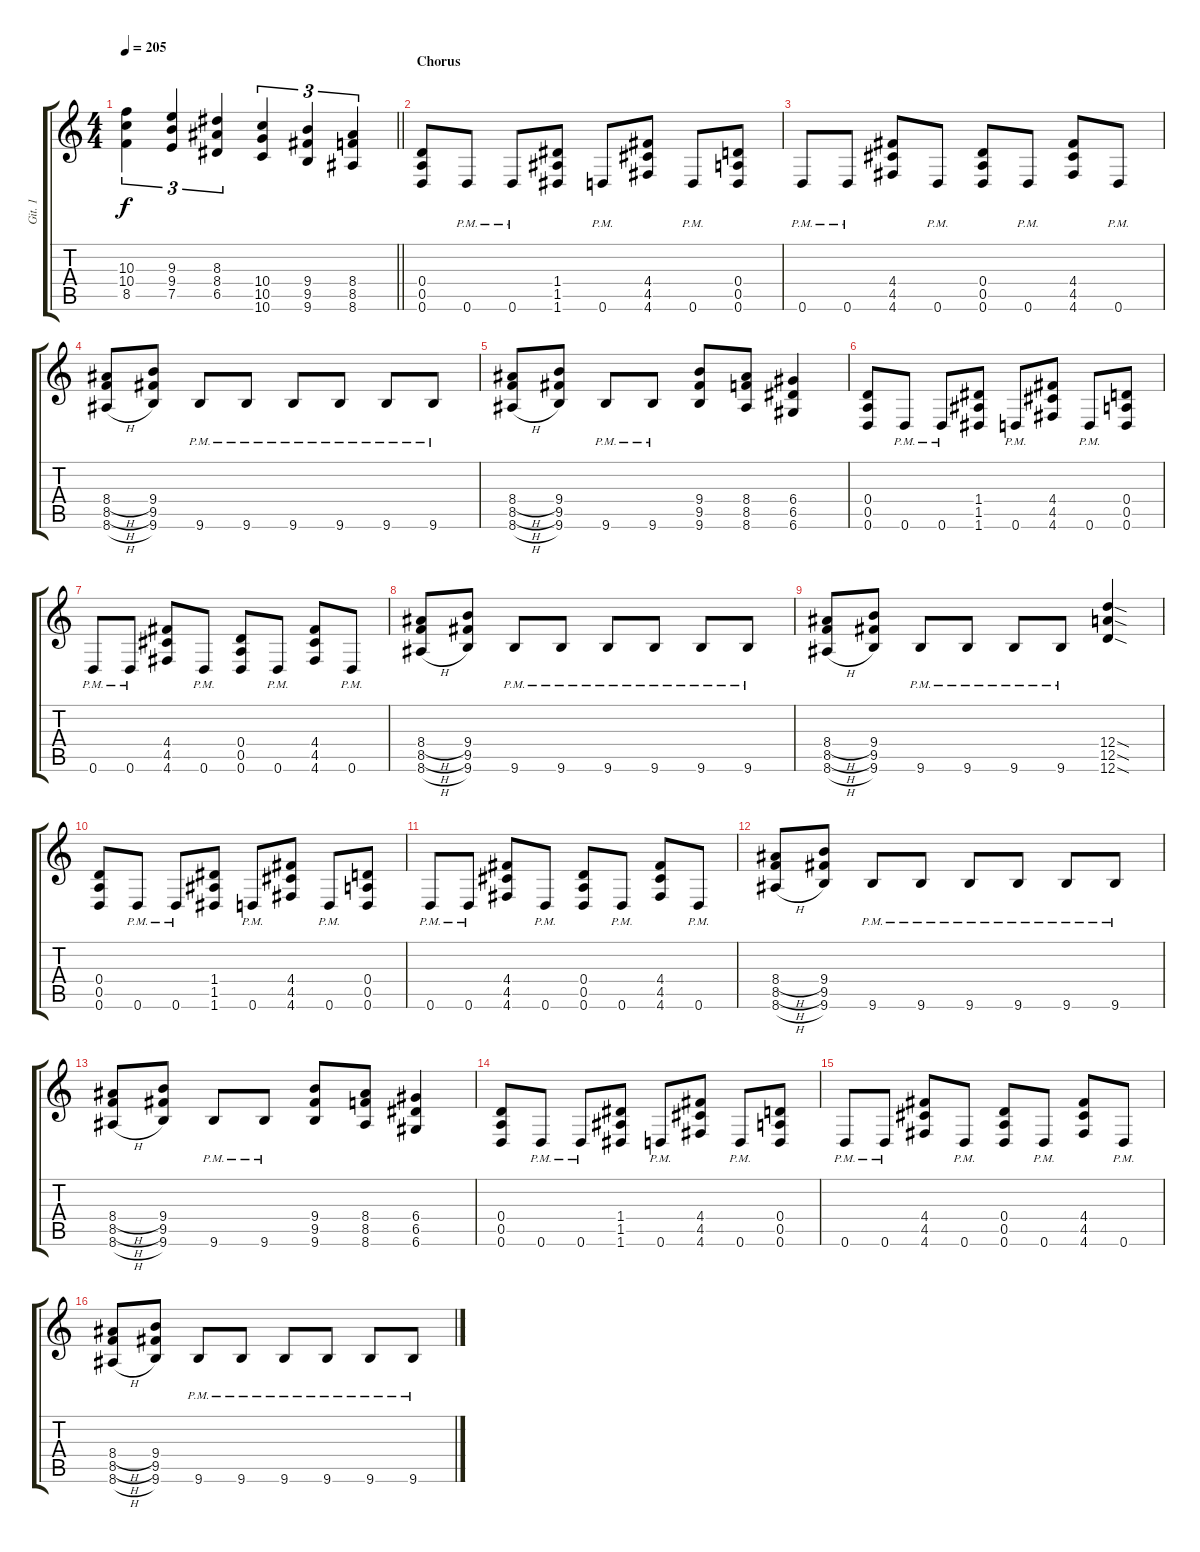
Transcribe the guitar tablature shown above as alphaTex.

\track ("Git. 1" "Git. 1") {instrument distortionguitar}
\staff {score tabs}
\tuning (E4 B3 G3 D3 A2 D2) {hide}
\ts (4 4)
\tempo 205
\clef g2
\barLineRight lightlight
\ks c
(10.3 10.4 8.5).4{tu (3 2) dy f} (9.3 9.4 7.5).4{tu (3 2)} (8.3 8.4 6.5).4{tu (3 2)} (10.4 10.5 10.6).4{tu (3 2)} (9.4 9.5 9.6).4{tu (3 2)} (8.4 8.5 8.6).4{tu (3 2)} |
\section ("" "Chorus")
(0.4 0.5 0.6).8 0.6{pm}.8 0.6{pm}.8 (1.4 1.5 1.6).8 0.6{pm}.8 (4.4 4.5 4.6).8 0.6{pm}.8 (0.4 0.5 0.6).8 |
0.6{pm}.8 0.6{pm}.8 (4.4 4.5 4.6).8 0.6{pm}.8 (0.4 0.5 0.6).8 0.6{pm}.8 (4.4 4.5 4.6).8 0.6{pm}.8 |
(8.4{h} 8.5{h} 8.6{h}).8 (9.4 9.5 9.6).8 9.6{pm}.8 9.6{pm}.8 9.6{pm}.8 9.6{pm}.8 9.6{pm}.8 9.6{pm}.8 |
(8.4{h} 8.5{h} 8.6{h}).8 (9.4 9.5 9.6).8 9.6{pm}.8 9.6{pm}.8 (9.4 9.5 9.6).8 (8.4 8.5 8.6).8 (6.4 6.5 6.6).4 |
(0.4 0.5 0.6).8 0.6{pm}.8 0.6{pm}.8 (1.4 1.5 1.6).8 0.6{pm}.8 (4.4 4.5 4.6).8 0.6{pm}.8 (0.4 0.5 0.6).8 |
0.6{pm}.8 0.6{pm}.8 (4.4 4.5 4.6).8 0.6{pm}.8 (0.4 0.5 0.6).8 0.6{pm}.8 (4.4 4.5 4.6).8 0.6{pm}.8 |
(8.4{h} 8.5{h} 8.6{h}).8 (9.4 9.5 9.6).8 9.6{pm}.8 9.6{pm}.8 9.6{pm}.8 9.6{pm}.8 9.6{pm}.8 9.6{pm}.8 |
(8.4{h} 8.5{h} 8.6{h}).8 (9.4 9.5 9.6).8 9.6{pm}.8 9.6{pm}.8 9.6{pm}.8 9.6{pm}.8 (12.4{sod} 12.5{sod} 12.6{sod}).4 |
(0.4 0.5 0.6).8 0.6{pm}.8 0.6{pm}.8 (1.4 1.5 1.6).8 0.6{pm}.8 (4.4 4.5 4.6).8 0.6{pm}.8 (0.4 0.5 0.6).8 |
0.6{pm}.8 0.6{pm}.8 (4.4 4.5 4.6).8 0.6{pm}.8 (0.4 0.5 0.6).8 0.6{pm}.8 (4.4 4.5 4.6).8 0.6{pm}.8 |
(8.4{h} 8.5{h} 8.6{h}).8 (9.4 9.5 9.6).8 9.6{pm}.8 9.6{pm}.8 9.6{pm}.8 9.6{pm}.8 9.6{pm}.8 9.6{pm}.8 |
(8.4{h} 8.5{h} 8.6{h}).8 (9.4 9.5 9.6).8 9.6{pm}.8 9.6{pm}.8 (9.4 9.5 9.6).8 (8.4 8.5 8.6).8 (6.4 6.5 6.6).4 |
(0.4 0.5 0.6).8 0.6{pm}.8 0.6{pm}.8 (1.4 1.5 1.6).8 0.6{pm}.8 (4.4 4.5 4.6).8 0.6{pm}.8 (0.4 0.5 0.6).8 |
0.6{pm}.8 0.6{pm}.8 (4.4 4.5 4.6).8 0.6{pm}.8 (0.4 0.5 0.6).8 0.6{pm}.8 (4.4 4.5 4.6).8 0.6{pm}.8 |
(8.4{h} 8.5{h} 8.6{h}).8 (9.4 9.5 9.6).8 9.6{pm}.8 9.6{pm}.8 9.6{pm}.8 9.6{pm}.8 9.6{pm}.8 9.6{pm}.8
